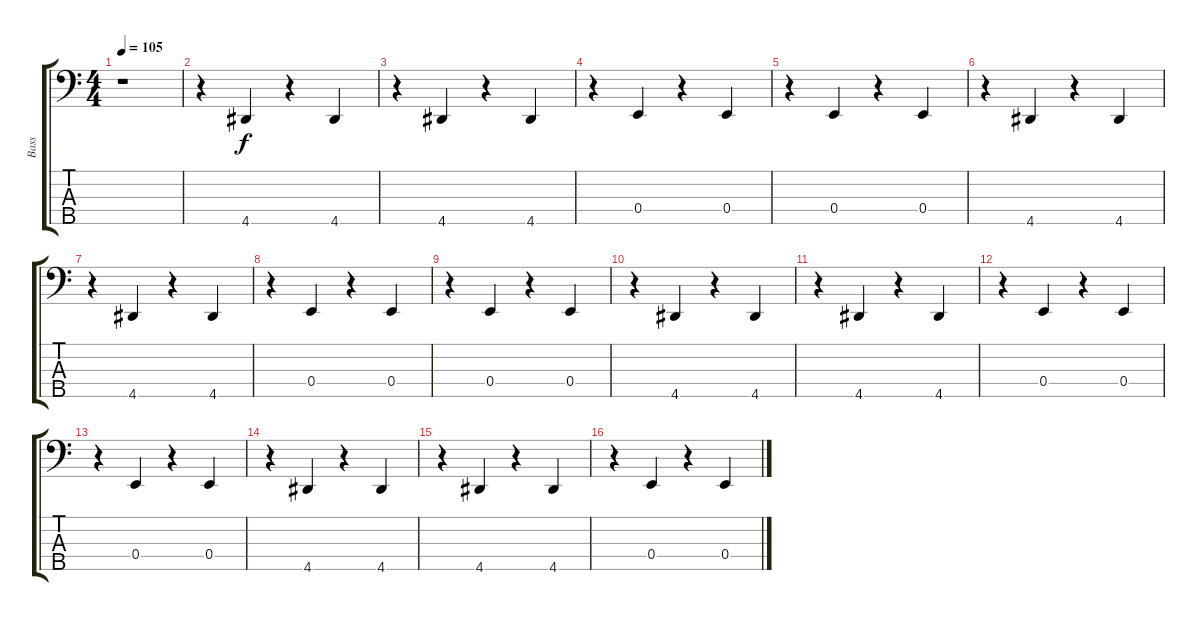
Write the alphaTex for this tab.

\track ("Bass" "Bass") {instrument electricbassfinger}
\staff {score tabs}
\tuning (G2 D2 A1 E1 B0) {hide}
\ts (4 4)
\tempo 105
\clef f4
\ks c
r.1{dy f instrument electricbassfinger} |
r.4 4.5.4 r.4 4.5.4 |
r.4 4.5.4 r.4 4.5.4 |
r.4 0.4.4 r.4 0.4.4 |
r.4 0.4.4 r.4 0.4.4 |
r.4 4.5.4 r.4 4.5.4 |
r.4 4.5.4 r.4 4.5.4 |
r.4 0.4.4 r.4 0.4.4 |
r.4 0.4.4 r.4 0.4.4 |
r.4 4.5.4 r.4 4.5.4 |
r.4 4.5.4 r.4 4.5.4 |
r.4 0.4.4 r.4 0.4.4 |
r.4 0.4.4 r.4 0.4.4 |
r.4 4.5.4 r.4 4.5.4 |
r.4 4.5.4 r.4 4.5.4 |
r.4 0.4.4 r.4 0.4.4
